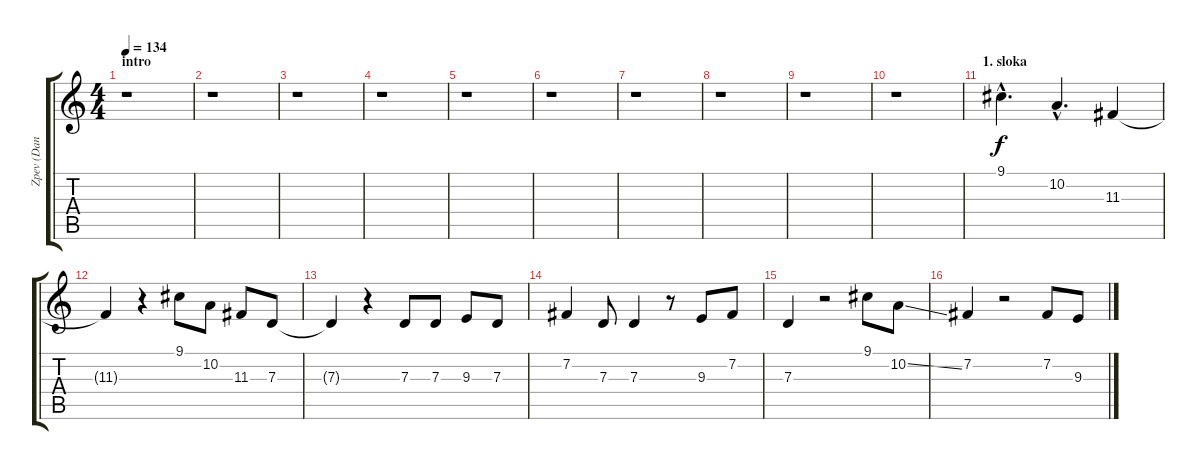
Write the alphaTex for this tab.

\track ("Zpev (Dan Barta)" "Zpev (Dan ") {instrument tenorsax}
\staff {score tabs}
\tuning (E4 B3 G3 D3 A2 E2) {hide}
\ts (4 4)
\section ("" "intro")
\tempo 134
\clef g2
\ks c
r.1{dy f instrument tenorsax} |
r.1 |
r.1 |
r.1 |
r.1 |
r.1 |
r.1 |
r.1 |
r.1 |
r.1 |
\section ("" "1. sloka")
9.1{hac}.4{d} 10.2{hac}.4{d} 11.3.4 |
11.3{t}.4 r.4 9.1.8 10.2.8 11.3.8 7.3.8 |
7.3{t}.4 r.4 7.3.8 7.3.8 9.3.8 7.3.8 |
7.2.4 7.3.8 7.3.4 r.8 9.3.8 7.2.8 |
7.3.4 r.2 9.1.8 10.2{ss}.8 |
7.2.4 r.2 7.2.8 9.3{ss}.8
